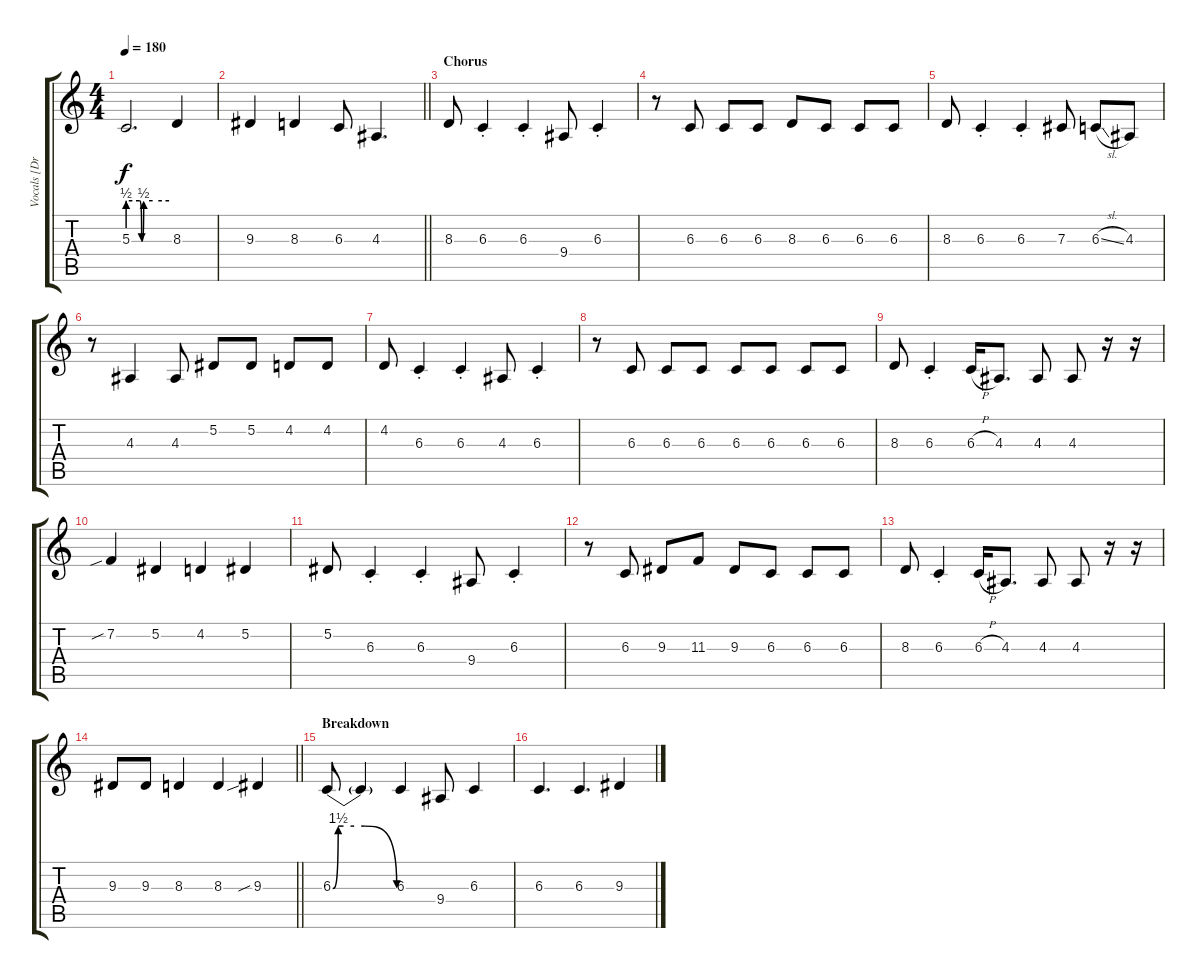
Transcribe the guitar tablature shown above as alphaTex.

\track ("Vocals [Draiman]" "Vocals [Dr") {instrument clarinet}
\staff {score tabs}
\tuning (Eb4 Bb3 Gb3 Db3 Ab2 Db2) {hide}
\ts (4 4)
\tempo 180
\clef g2
\ks c
5.3{be (custom 0 2 17 2 20 0 23 2 36 2 60 2)}.2{d dy f} 8.3.4 |
\barLineRight lightlight
9.3.4 8.3.4 6.3.8 4.3.4{d} |
\section ("" "Chorus")
8.3.8 6.3{st}.4 6.3{st}.4 9.4.8 6.3{st}.4 |
r.8 6.3.8 6.3.8 6.3.8 8.3.8 6.3.8 6.3.8 6.3.8 |
8.3.8 6.3{st}.4 6.3{st}.4 7.3.8 6.3{sl}.8 4.3.8 |
r.8 4.3.4 4.3.8 5.2.8 5.2.8 4.2.8 4.2.8 |
4.2.8 6.3{st}.4 6.3{st}.4 4.3.8 6.3{st}.4 |
r.8 6.3.8 6.3.8 6.3.8 6.3.8 6.3.8 6.3.8 6.3.8 |
8.3.8 6.3{st}.4 6.3{h}.16 4.3.8{d} 4.3.8 4.3.8 r.16 r.16 |
7.2{sib}.4 5.2.4 4.2.4 5.2.4 |
5.2.8 6.3{st}.4 6.3{st}.4 9.4.8 6.3{st}.4 |
r.8 6.3.8 9.3.8 11.3.8 9.3.8 6.3.8 6.3.8 6.3.8 |
8.3.8 6.3{st}.4 6.3{h}.16 4.3.8{d} 4.3.8 4.3.8 r.16 r.16 |
\barLineRight lightlight
9.3.8 9.3.8 8.3.4 8.3.4 9.3{sib}.4 |
\section ("" "Breakdown")
6.3{be (custom 0 0 5 6 10 6 20 6 30 6 60 0)}.8 6.3{t}.4 6.3.4 9.4.8 6.3.4 |
6.3.4{d} 6.3.4{d} 9.3.4
